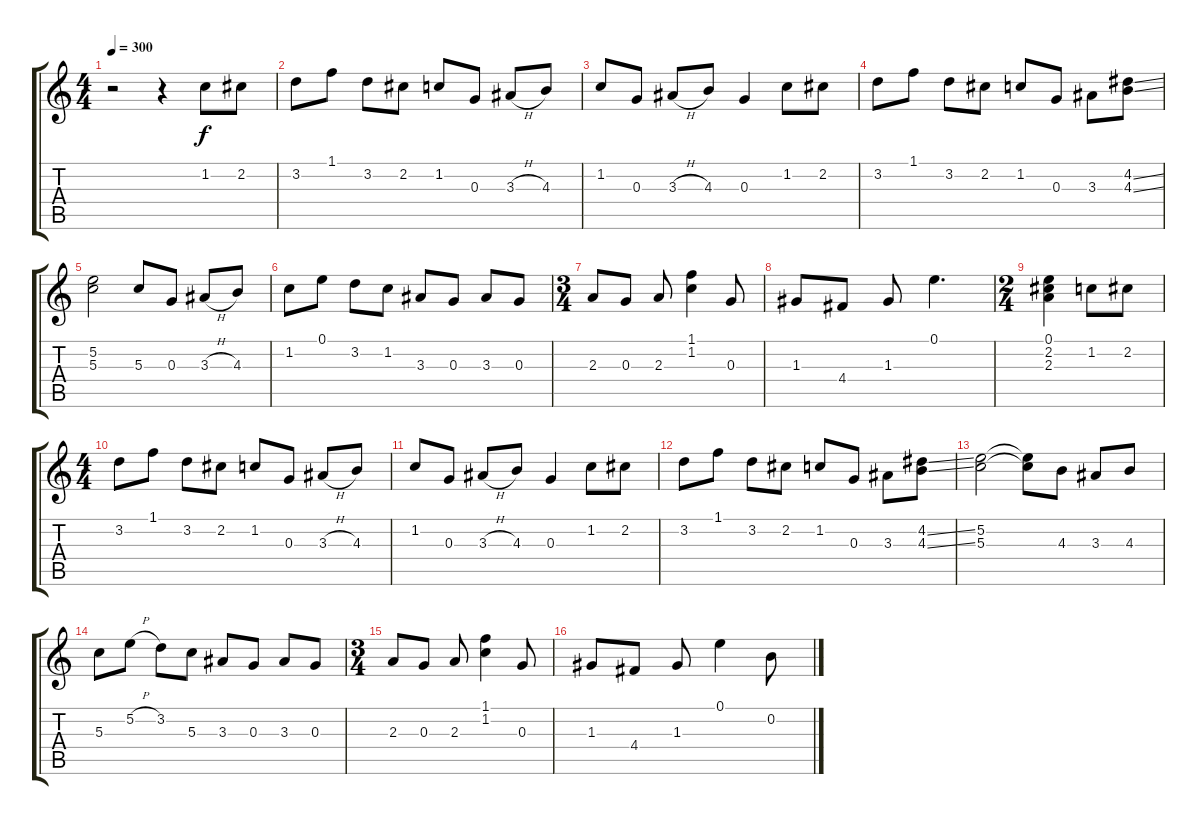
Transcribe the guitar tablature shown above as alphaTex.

\track "" {instrument acousticguitarnylon}
\staff {score tabs}
\tuning (E4 B3 G3 D3 A2 E2) {hide}
\ts (4 4)
\tempo 300
\clef g2
\ks c
r.2{dy f instrument acousticguitarnylon} r.4 1.2.8 2.2.8 |
3.2.8 1.1.8 3.2.8 2.2.8 1.2.8 0.3.8 3.3{h}.8 4.3.8 |
1.2.8 0.3.8 3.3{h}.8 4.3.8 0.3.4 1.2.8 2.2.8 |
3.2.8 1.1.8 3.2.8 2.2.8 1.2.8 0.3.8 3.3.8 (4.2{ss} 4.3{ss}).8 |
(5.2 5.3).2 5.3.8 0.3.8 3.3{h}.8 4.3.8 |
1.2.8 0.1.8 3.2.8 1.2.8 3.3.8 0.3.8 3.3.8 0.3.8 |
\ts (3 4)
2.3.8 0.3.8 2.3.8 (1.1 1.2).4 0.3.8 |
1.3.8 4.4.8 1.3.8 0.1.4{d} |
\ts (2 4)
(0.1 2.2 2.3).4 1.2.8 2.2.8 |
\ts (4 4)
3.2.8 1.1.8 3.2.8 2.2.8 1.2.8 0.3.8 3.3{h}.8 4.3.8 |
1.2.8 0.3.8 3.3{h}.8 4.3.8 0.3.4 1.2.8 2.2.8 |
3.2.8 1.1.8 3.2.8 2.2.8 1.2.8 0.3.8 3.3.8 (4.2{ss} 4.3{ss}).8 |
(5.2 5.3).2 (5.2{t} 5.3{t}).8 4.3.8 3.3.8 4.3.8 |
5.3.8 5.2{h}.8 3.2.8 5.3.8 3.3.8 0.3.8 3.3.8 0.3.8 |
\ts (3 4)
2.3.8 0.3.8 2.3.8 (1.1 1.2).4 0.3.8 |
1.3.8 4.4.8 1.3.8 0.1.4 0.2.8
